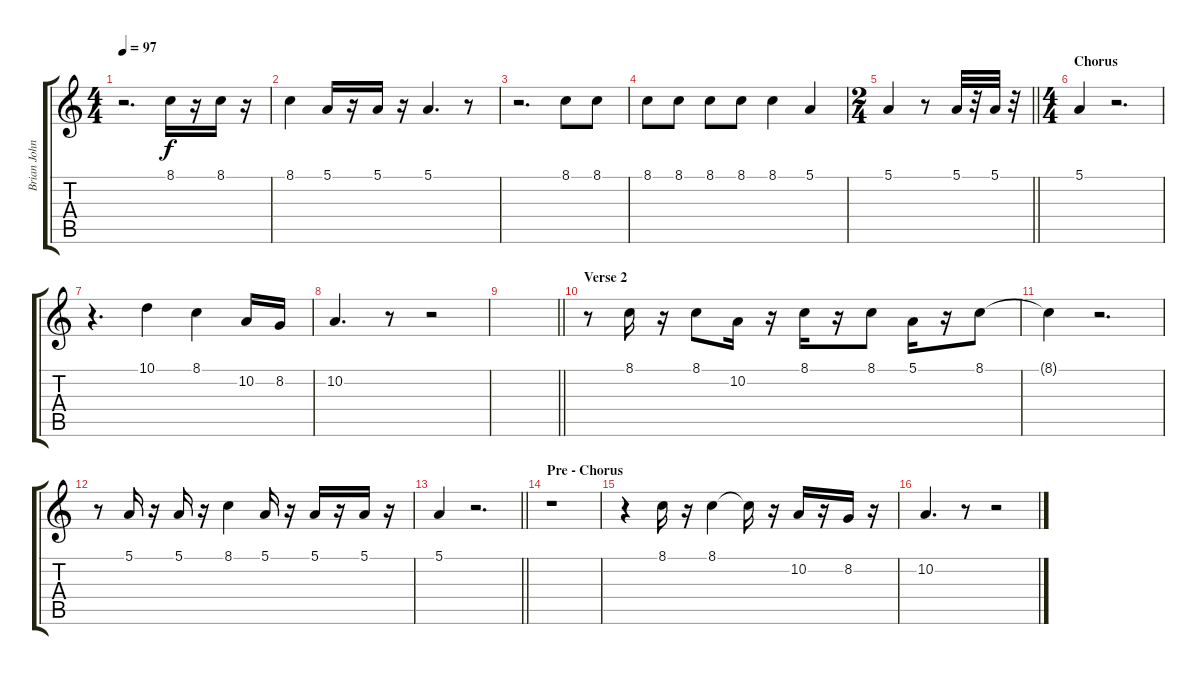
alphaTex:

\track ("Brian Johnson - Vocal" "Brian John") {instrument tenorsax}
\staff {score tabs}
\tuning (E4 B3 G3 D3 A2 E2) {hide}
\ts (4 4)
\tempo 97
\clef g2
\ks c
r.2{d dy f} 8.1.16 r.16 8.1.16 r.16 |
8.1.4 5.1.16 r.16 5.1.16 r.16 5.1.4{d} r.8 |
r.2{d} 8.1.8 8.1.8 |
8.1.8 8.1.8 8.1.8 8.1.8 8.1.4 5.1.4 |
\ts (2 4)
\barLineRight lightlight
5.1.4 r.8 5.1.32 r.32 5.1.32 r.32 |
\ts (4 4)
\section ("" "Chorus")
5.1.4 r.2{d} |
r.4{d} 10.1.4 8.1.4 10.2.16 8.2.16 |
10.2.4{d} r.8 r.2 |
\barLineRight lightlight
|
\section ("" "Verse 2")
r.8 8.1.16 r.16 8.1.8 10.2.16 r.16 8.1.16 r.16 8.1.8 5.1.16 r.16 8.1.8 |
8.1{t}.4 r.2{d} |
r.8 5.1.16 r.16 5.1.16 r.16 8.1.4 5.1.16 r.16 5.1.16 r.16 5.1.16 r.16 |
\barLineRight lightlight
5.1.4 r.2{d} |
\section ("" "Pre - Chorus")
r.1 |
r.4 8.1.16 r.16 8.1.4 8.1{t}.16 r.16 10.2.16 r.16 8.2.16 r.16 |
10.2.4{d} r.8 r.2
